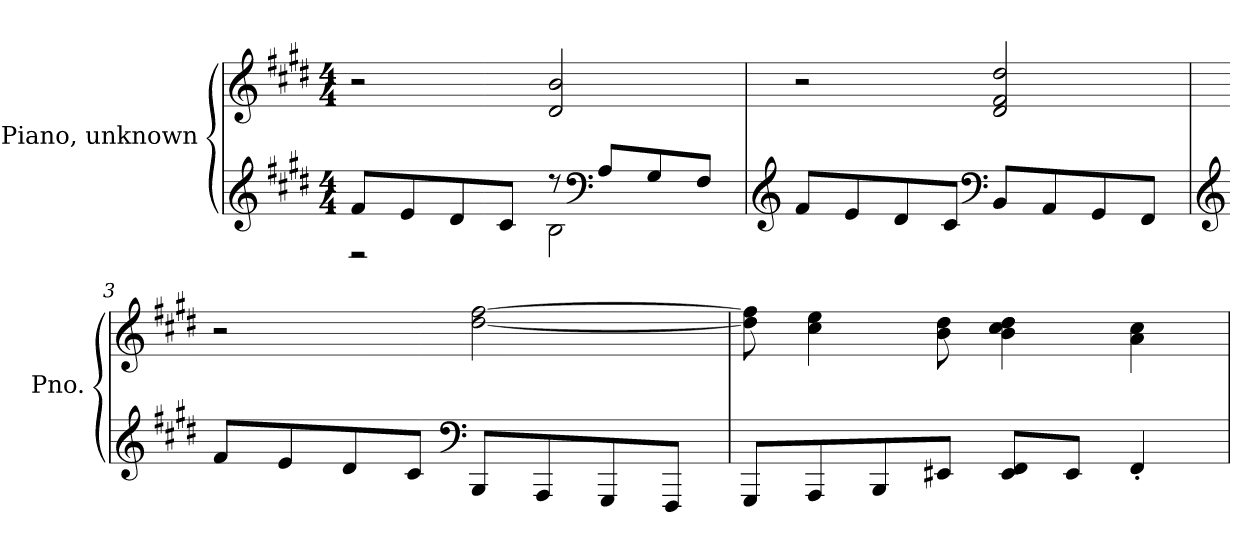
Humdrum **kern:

**kern	**kern
*part1	*part1
*staff2	*staff1
*I"Piano, unknown	*
*I'Pno.	*
*clefG2	*clefG2
*k[f#c#g#d#]	*k[f#c#g#d#]
*M4/4	*M4/4
*MM120	*MM120
=1	=1
*^	*
8f#/L	2r	2r
8e/	.	.
8d#/	.	.
8c#/J	.	.
8r	2B\	2d#/ 2b/
*clefF4	*	*
8A/L	.	.
8G#/	.	.
8F#/J	.	.
*v	*v	*
=2	=2
*clefG2	*
8f#/L	2r
8e/	.
8d#/	.
8c#/J	.
*clefF4	*
8BB/L	2d#/ 2f#/ 2dd#/
8AA/	.
8GG#/	.
8FF#/J	.
=3	=3
*clefG2	*
8f#/L	2r
8e/	.
8d#/	.
8c#/J	.
*clefF4	*
8BBB/L	[2dd#\ [2ff#\
8AAA/	.
8GGG#/	.
8FFF#/J	.
!!LO:LB:g=z
=4	=4
8GGG#/L	8dd#\] 8ff#\]
8AAA/	4cc#\ 4ee\
8BBB/	.
8EE#X/J	8b\ 8dd#\
8EE#/ 8FF#/L	4b\ 4cc#\ 4dd#\
8EE#/J	.
4FF#'/	4a\ 4cc#\
=	=
*-	*-
